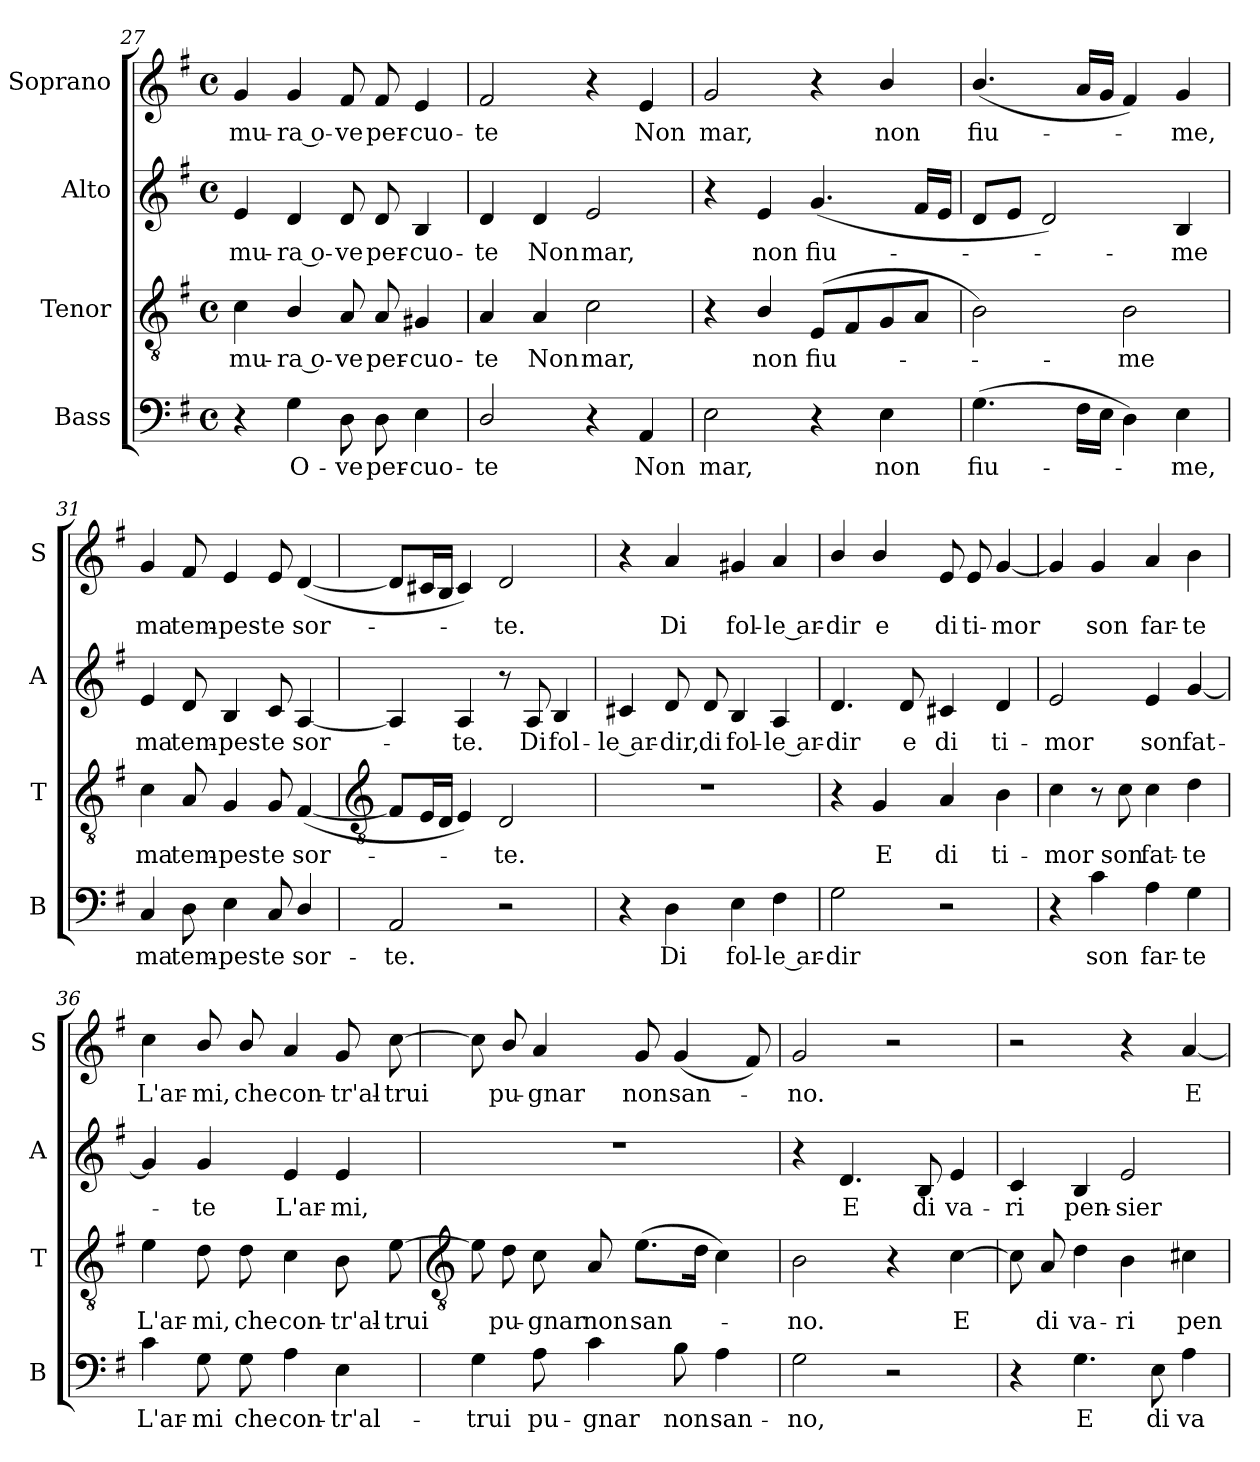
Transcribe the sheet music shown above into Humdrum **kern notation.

**kern	**text	**kern	**text	**kern	**text	**kern	**text
*part4	*part4	*part3	*part3	*part2	*part2	*part1	*part1
*staff4	*staff4	*staff3	*staff3	*staff2	*staff2	*staff1	*staff1
*I"Bass	*	*I"Tenor	*	*I"Alto	*	*I"Soprano	*
*I'B	*	*I'T	*	*I'A	*	*I'S	*
!!LO:LB:g=z
*clefF4	*	*clefGv2	*	*clefG2	*	*clefG2	*
*k[f#]	*	*k[f#]	*	*k[f#]	*	*k[f#]	*
*G:	*	*G:	*	*G:	*	*G:	*
*M4/4	*	*M4/4	*	*M4/4	*	*M4/4	*
*met(c)	*	*met(c)	*	*met(c)	*	*met(c)	*
=27	=27	=27	=27	=27	=27	=27	=27
!	!	!	!LO:LY:b	!	!LO:LY:b	!	!LO:LY:b
4r	.	4c	mu-	4e	mu-	4g	mu-
!	!LO:LY:b	!	!LO:LY:b	!	!LO:LY:b	!	!LO:LY:b
4G	O-	4B/	-ra o-	4d	-ra o-	4g	-ra o-
!	!LO:LY:b	!	!LO:LY:b	!	!LO:LY:b	!	!LO:LY:b
8D	-ve	8A	-ve	8d	-ve	8f#	-ve
!	!LO:LY:b	!	!LO:LY:b	!	!LO:LY:b	!	!LO:LY:b
8D	per-	8A	per-	8d	per-	8f#	per-
!	!LO:LY:b	!	!LO:LY:b	!	!LO:LY:b	!	!LO:LY:b
4E	-cuo-	4G#X	-cuo-	4B	-cuo-	4e	-cuo-
=28	=28	=28	=28	=28	=28	=28	=28
!	!LO:LY:b	!	!LO:LY:b	!	!LO:LY:b	!	!LO:LY:b
2D/	-te	4A	-te	4d	-te	2f#	-te
!	!	!	!LO:LY:b	!	!LO:LY:b	!	!
.	.	4A	Non	4d	Non	.	.
!	!	!	!LO:LY:b	!	!LO:LY:b	!	!
4r	.	2c	mar,	2e	mar,	4r	.
!	!LO:LY:b	!	!	!	!	!	!LO:LY:b
4AA	Non	.	.	.	.	4e	Non
=29	=29	=29	=29	=29	=29	=29	=29
!	!LO:LY:b	!	!	!	!	!	!LO:LY:b
2E	mar,	4r	.	4r	.	2g	mar,
!	!	!	!LO:LY:b	!	!LO:LY:b	!	!
.	.	4B/	non	4e	non	.	.
!	!	!	!LO:LY:b	!	!LO:LY:b	!	!
4r	.	(<8EL	fiu-	(<4.g	fiu-	4r	.
.	.	8F#	.	.	.	.	.
!	!LO:LY:b	!	!	!	!	!	!LO:LY:b
4E	non	8G	.	.	.	4b/	non
.	.	8AJ	.	16f#LL	.	.	.
.	.	.	.	16eJJ	.	.	.
=30	=30	=30	=30	=30	=30	=30	=30
!	!LO:LY:b	!	!	!	!	!	!LO:LY:b
(>4.G	fiu-	2B)	.	8dL	.	(<4.b/	fiu-
.	.	.	.	8eJ	.	.	.
.	.	.	.	2d)	.	.	.
16F#LL	.	.	.	.	.	16aLL	.
16EJJ	.	.	.	.	.	16gJJ	.
!	!	!	!LO:LY:b	!	!	!	!
4D)	.	2B	me	.	.	4f#)	.
!	!LO:LY:b	!	!	!	!LO:LY:b	!	!LO:LY:b
4E	me,	.	.	4B	me	4g	me,
=31	=31	=31	=31	=31	=31	=31	=31
!	!LO:LY:b	!	!LO:LY:b	!	!LO:LY:b	!	!LO:LY:b
4C	ma	4c	ma	4e	ma	4g	ma
!	!LO:LY:b	!	!LO:LY:b	!	!LO:LY:b	!	!LO:LY:b
8D	tem-	8A	tem-	8d	tem-	8f#	tem-
!	!LO:LY:b	!	!LO:LY:b	!	!LO:LY:b	!	!LO:LY:b
4E	-pest	4G	-pest	4B	-pest	4e	-pest
!	!LO:LY:b	!	!LO:LY:b	!	!LO:LY:b	!	!LO:LY:b
8C	e	8G	e	8c	e	8e	e
!	!LO:LY:b	!	!LO:LY:b	!	!LO:LY:b	!	!LO:LY:b
4D/	sor-	(<[4F#	sor-	[4A	sor-	(<[4d	sor-
!!LO:LB:g=z
=32	=32	=32	=32	=32	=32	=32	=32
*	*	*clefGv2	*	*	*	*	*
!	!LO:LY:b	!	!	!	!	!	!
2AA	-te.	8F#L]	.	4A]	.	8dL]	.
.	.	16EL	.	.	.	16c#XL	.
.	.	16DJJ	.	.	.	16BJJ	.
!	!	!	!	!	!LO:LY:b	!	!
.	.	4E)	.	4A	te.	4c#)	.
!	!	!	!LO:LY:b	!	!	!	!LO:LY:b
2r	.	2D	te.	8r	.	2d	te.
!	!	!	!	!	!LO:LY:b	!	!
.	.	.	.	8A	Di	.	.
!	!	!	!	!	!LO:LY:b	!	!
.	.	.	.	4B	fol-	.	.
=33	=33	=33	=33	=33	=33	=33	=33
!	!	!	!	!	!LO:LY:b	!	!
4r	.	1r	.	4c#X	-le ar-	4r	.
!	!LO:LY:b	!	!	!	!LO:LY:b	!	!LO:LY:b
4D	Di	.	.	8d	-dir,	4a	Di
!	!	!	!	!	!LO:LY:b	!	!
.	.	.	.	8d	di	.	.
!	!LO:LY:b	!	!	!	!LO:LY:b	!	!LO:LY:b
4E	fol-	.	.	4B	fol-	4g#X	fol-
!	!LO:LY:b	!	!	!	!LO:LY:b	!	!LO:LY:b
4F#	-le ar-	.	.	4A	-le ar-	4a	-le ar-
=34	=34	=34	=34	=34	=34	=34	=34
!	!LO:LY:b	!	!	!	!LO:LY:b	!	!LO:LY:b
2G	-dir	4r	.	4.d	-dir	4b/	-dir
!	!	!	!LO:LY:b	!	!	!	!LO:LY:b
.	.	4G	E	.	.	4b/	e
!	!	!	!	!	!LO:LY:b	!	!
.	.	.	.	8d	e	.	.
!	!	!	!LO:LY:b	!	!LO:LY:b	!	!LO:LY:b
2r	.	4A	di	4c#X	di	8e	di
!	!	!	!	!	!	!	!LO:LY:b
.	.	.	.	.	.	8e	ti-
!	!	!	!LO:LY:b	!	!LO:LY:b	!	!LO:LY:b
.	.	4B	ti-	4d	ti-	[4g	-mor
=35	=35	=35	=35	=35	=35	=35	=35
!	!	!	!LO:LY:b	!	!LO:LY:b	!	!
4r	.	4c	-mor	2e	-mor	4g]	.
!	!LO:LY:b	!	!	!	!	!	!LO:LY:b
4c	son	8r	.	.	.	4g	son
!	!	!	!LO:LY:b	!	!	!	!
.	.	8c	son	.	.	.	.
!	!LO:LY:b	!	!LO:LY:b	!	!LO:LY:b	!	!LO:LY:b
4A	far-	4c	fat-	4e	son	4a	far-
!	!LO:LY:b	!	!LO:LY:b	!	!LO:LY:b	!	!LO:LY:b
4G	-te	4d	-te	[4g	fat-	4b	-te
=36	=36	=36	=36	=36	=36	=36	=36
!	!LO:LY:b	!	!LO:LY:b	!	!	!	!LO:LY:b
4c	L'ar-	4e	L'ar-	4g]	.	4cc	L'ar-
!	!LO:LY:b	!	!LO:LY:b	!	!LO:LY:b	!	!LO:LY:b
8G	-mi	8d	-mi,	4g	te	8b/	-mi,
!	!LO:LY:b	!	!LO:LY:b	!	!	!	!LO:LY:b
8G	che	8d	che	.	.	8b/	che
!	!LO:LY:b	!	!LO:LY:b	!	!LO:LY:b	!	!LO:LY:b
4A	con-	4c	con-	4e	L'ar-	4a	con-
!	!LO:LY:b	!	!LO:LY:b	!	!LO:LY:b	!	!LO:LY:b
4E	-tr'al-	8B	-tr'al-	4e	-mi,	8g	-tr'al-
!	!	!	!LO:LY:b	!	!	!	!LO:LY:b
.	.	[8e	-trui	.	.	[8cc	-trui
!!LO:LB:g=z
=37	=37	=37	=37	=37	=37	=37	=37
*	*	*clefGv2	*	*	*	*	*
!	!LO:LY:b	!	!	!	!	!	!
4G	-trui	8e]	.	1r	.	8cc]	.
!	!	!	!LO:LY:b	!	!	!	!LO:LY:b
.	.	8d	pu-	.	.	8b/	pu-
!	!LO:LY:b	!	!LO:LY:b	!	!	!	!LO:LY:b
8A	pu-	8c	-gnar	.	.	4a	-gnar
!	!LO:LY:b	!	!LO:LY:b	!	!	!	!
4c	-gnar	8A	non	.	.	.	.
!	!	!	!LO:LY:b	!	!	!	!LO:LY:b
.	.	(>8.eL	san-	.	.	8g	non
!	!LO:LY:b	!	!	!	!	!	!LO:LY:b
8B	non	.	.	.	.	(<4g	san-
.	.	16dJ	.	.	.	.	.
!	!LO:LY:b	!	!	!	!	!	!
4A	san-	4c)	.	.	.	.	.
.	.	.	.	.	.	8f#)	.
=38	=38	=38	=38	=38	=38	=38	=38
!	!LO:LY:b	!	!LO:LY:b	!	!	!	!LO:LY:b
2G	-no,	2B	no.	4r	.	2g	no.
!	!	!	!	!	!LO:LY:b	!	!
.	.	.	.	4.d	E	.	.
2r	.	4r	.	.	.	2r	.
!	!	!	!	!	!LO:LY:b	!	!
.	.	.	.	8B	di	.	.
!	!	!	!LO:LY:b	!	!LO:LY:b	!	!
.	.	[4c	E	4e	va-	.	.
=39	=39	=39	=39	=39	=39	=39	=39
!	!	!	!	!	!LO:LY:b	!	!
4r	.	8c]	.	4c	-ri	2r	.
!	!	!	!LO:LY:b	!	!	!	!
.	.	8A	di	.	.	.	.
!	!LO:LY:b	!	!LO:LY:b	!	!LO:LY:b	!	!
4.G	E	4d	va-	4B	pen-	.	.
!	!	!	!LO:LY:b	!	!LO:LY:b	!	!
.	.	4B	-ri	2e	-sier	4r	.
!	!LO:LY:b	!	!	!	!	!	!
8E	di	.	.	.	.	.	.
!	!LO:LY:b	!	!LO:LY:b	!	!	!	!LO:LY:b
4A	va-	4c#X	pen-	.	.	[4a	E
=	=	=	=	=	=	=	=
*-	*-	*-	*-	*-	*-	*-	*-
